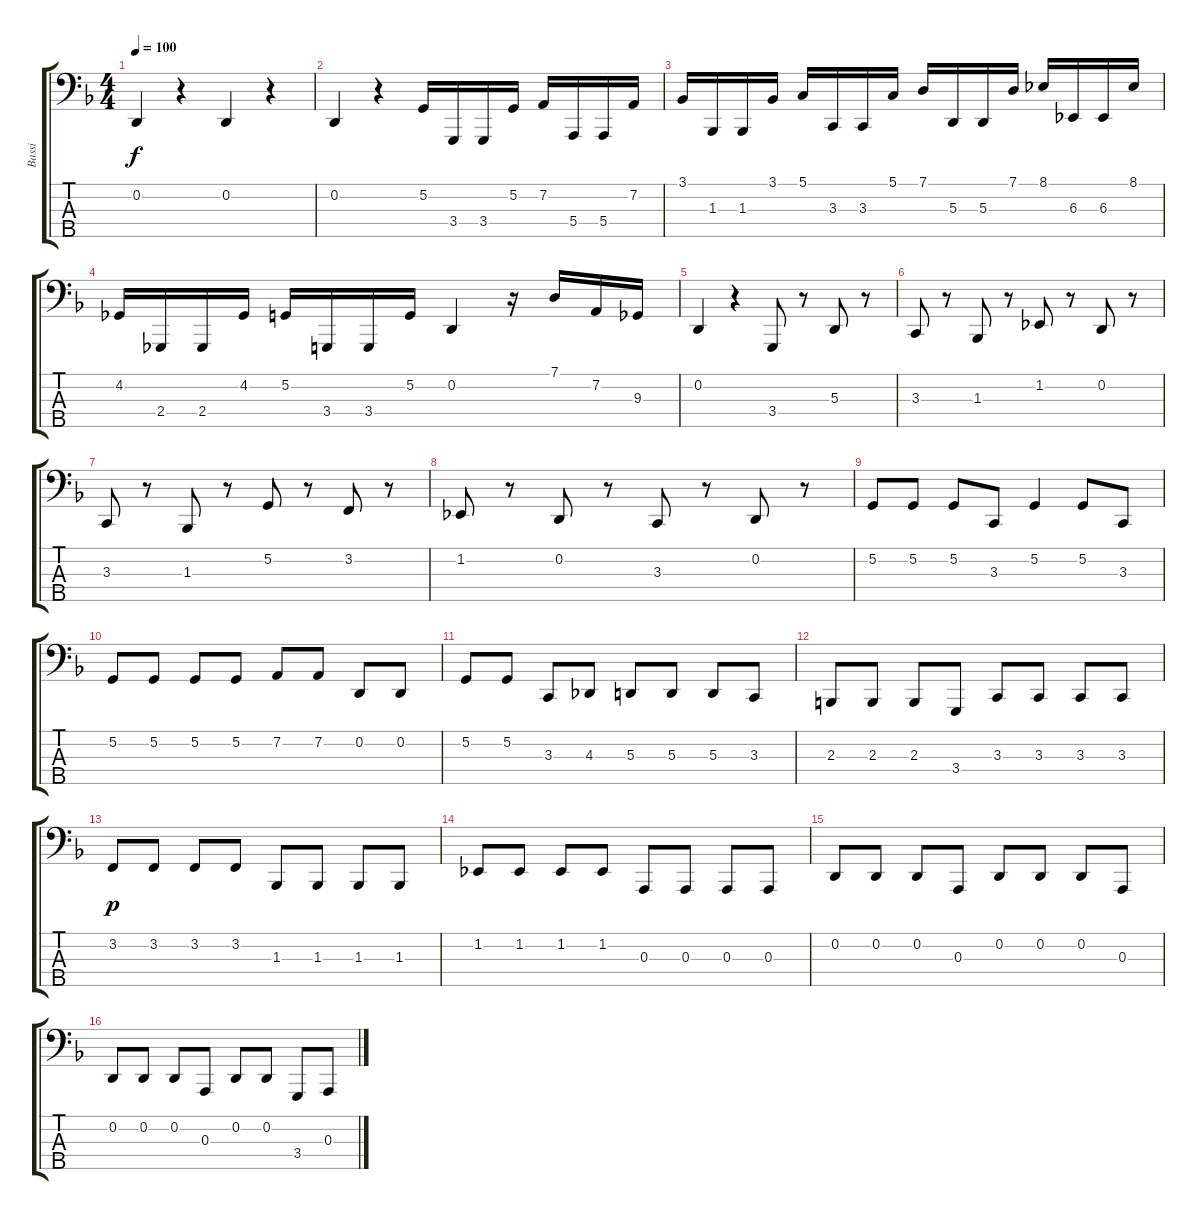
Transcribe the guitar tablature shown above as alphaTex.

\track ("Bassi" "Bassi") {instrument cello}
\staff {score tabs}
\tuning (G2 D2 A1 E1 B0) {hide}
\ts (4 4)
\tempo 100
\clef f4
\ks f
0.2.4{dy f} r.4 0.2.4 r.4 |
0.2.4 r.4 5.2.16 3.4.16 3.4.16 5.2.16 7.2.16 5.4.16 5.4.16 7.2.16 |
3.1.16 1.3.16 1.3.16 3.1.16 5.1.16 3.3.16 3.3.16 5.1.16 7.1.16 5.3.16 5.3.16 7.1.16 8.1.16 6.3.16 6.3.16 8.1.16 |
4.2.16 2.4.16 2.4.16 4.2.16 5.2.16 3.4.16 3.4.16 5.2.16 0.2.4 r.16 7.1.16 7.2.16 9.3.16 |
0.2.4 r.4 3.4.8 r.8 5.3.8 r.8 |
3.3.8 r.8 1.3.8 r.8 1.2.8 r.8 0.2.8 r.8 |
3.3.8 r.8 1.3.8 r.8 5.2.8 r.8 3.2.8 r.8 |
1.2.8 r.8 0.2.8 r.8 3.3.8 r.8 0.2.8 r.8 |
5.2.8 5.2.8 5.2.8 3.3.8 5.2.4 5.2.8 3.3.8 |
5.2.8 5.2.8 5.2.8 5.2.8 7.2.8 7.2.8 0.2.8 0.2.8 |
5.2.8 5.2.8 3.3.8 4.3.8 5.3.8 5.3.8 5.3.8 3.3.8 |
2.3.8 2.3.8 2.3.8 3.4.8 3.3.8 3.3.8 3.3.8 3.3.8 |
3.2.8{dy p} 3.2.8 3.2.8 3.2.8 1.3.8 1.3.8 1.3.8 1.3.8 |
1.2.8 1.2.8 1.2.8 1.2.8 0.3.8 0.3.8 0.3.8 0.3.8 |
0.2.8 0.2.8 0.2.8 0.3.8 0.2.8 0.2.8 0.2.8 0.3.8 |
0.2.8 0.2.8 0.2.8 0.3.8 0.2.8 0.2.8 3.4.8 0.3.8
